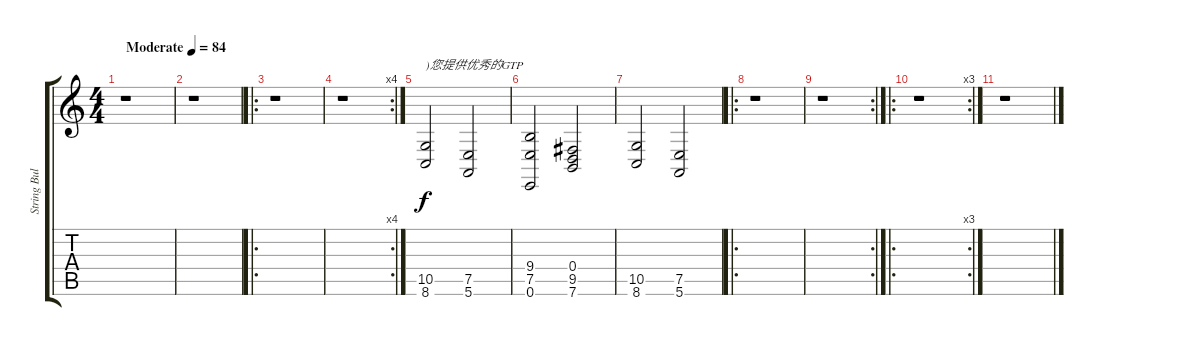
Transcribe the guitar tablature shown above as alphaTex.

\track ("String Bullshit" "String Bul") {instrument stringensemble1}
\staff {score tabs}
\tuning (E4 B3 G3 D3 A2 E2) {hide}
\ts (4 4)
\tempo (84 "Moderate")
\clef g2
\ks c
r.1{dy f instrument stringensemble1} |
r.1 |
\ro
r.1 |
\rc 4
r.1 |
(10.5 8.6).2{txt ")您提供优秀的GTP"} (7.5 5.6).2 |
(9.4 7.5 0.6).2 (0.4 9.5 7.6).2 |
(10.5 8.6).2 (7.5 5.6).2 |
\ro
r.1 |
\rc 2
r.1 |
\ro
\rc 3
r.1 |
r.1
